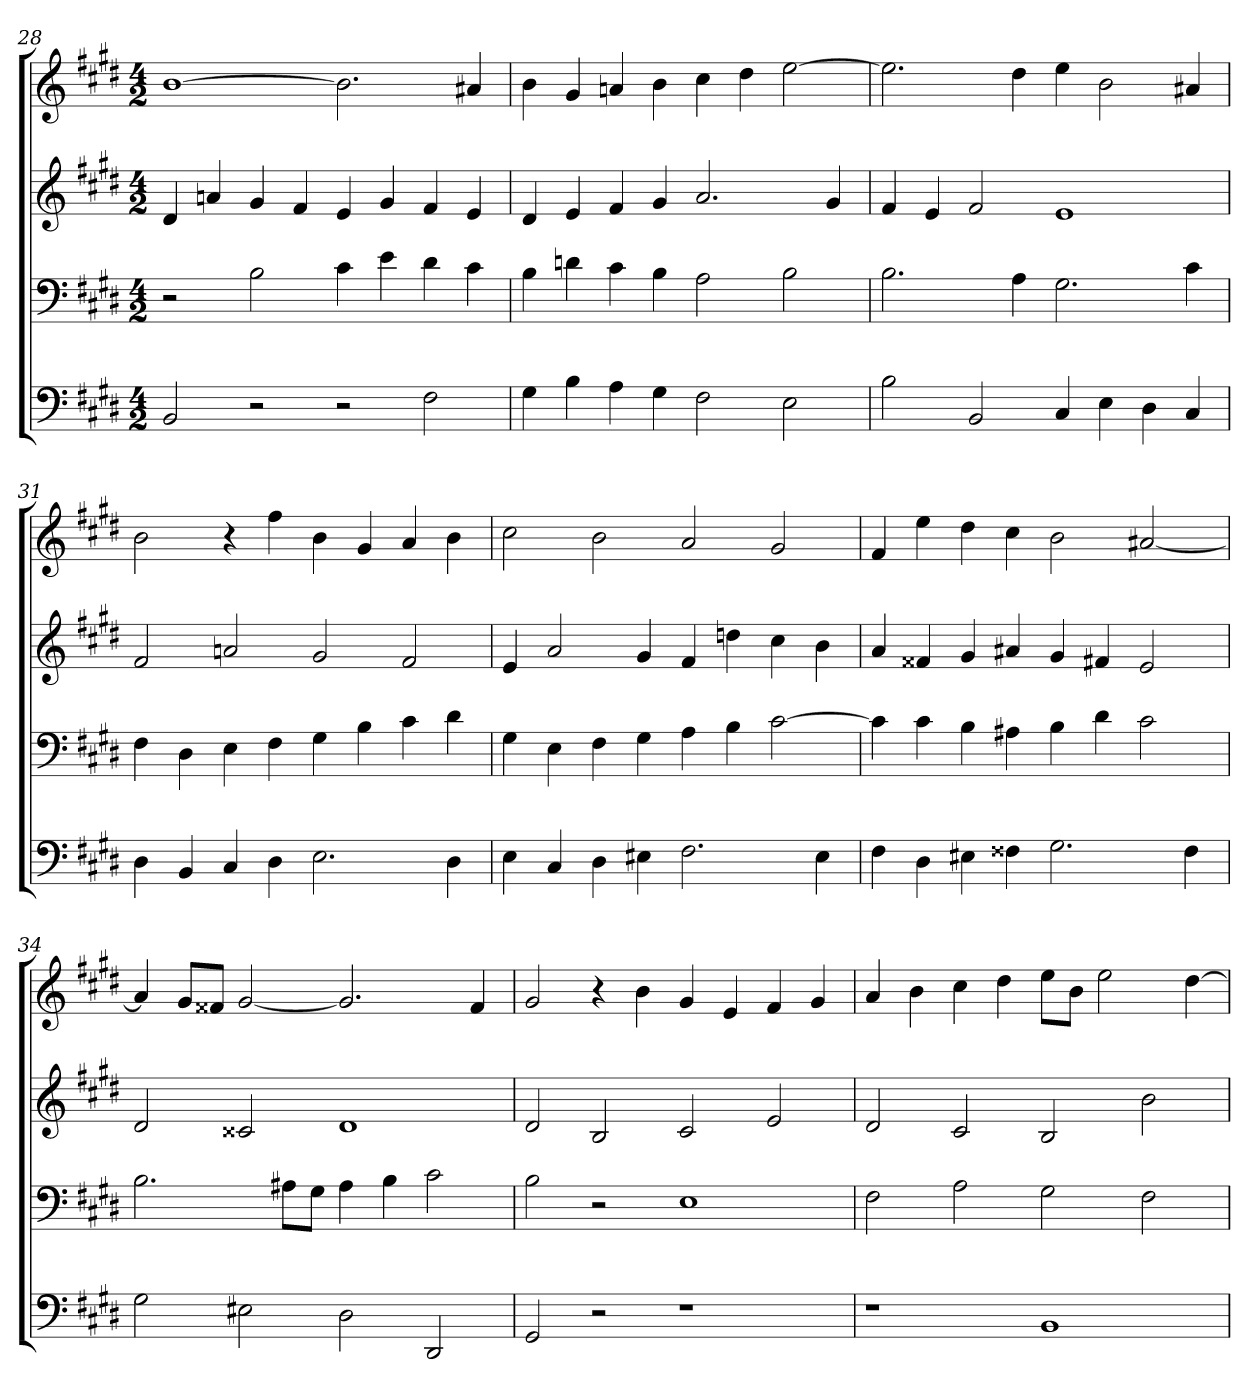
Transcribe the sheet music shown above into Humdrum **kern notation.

**kern	**kern	**kern	**kern
*part4	*part3	*part2	*part1
*staff4	*staff3	*staff2	*staff1
*clefF4	*clefF4	*clefG2	*clefG2
*k[f#c#g#d#]	*k[f#c#g#d#]	*k[f#c#g#d#]	*k[f#c#g#d#]
*E:	*E:	*E:	*E:
*M4/2	*M4/2	*M4/2	*M4/2
=28	=28	=28	=28
2BB	2r	4d#	[1b
.	.	4an	.
2r	2B	4g#	.
.	.	4f#	.
2r	4c#	4e	2.b]
.	4e	4g#	.
2F#	4d#	4f#	.
.	4c#	4e	4a#X
=29	=29	=29	=29
4G#	4B	4d#	4b
4B	4dn	4e	4g#
4A	4c#	4f#	4an
4G#	4B	4g#	4b
2F#	2A	2.a	4cc#
.	.	.	4dd#
2E	2B	.	[2ee
.	.	4g#	.
=30	=30	=30	=30
2B	2.B	4f#	2.ee]
.	.	4e	.
2BB	.	2f#	.
.	4A	.	4dd#
4C#	2.G#	1e	4ee
4E	.	.	2b
4D#	.	.	.
4C#	4c#	.	4a#X
=31	=31	=31	=31
4D#	4F#	2f#	2b
4BB	4D#	.	.
4C#	4E	2an	4r
4D#	4F#	.	4ff#
2.E	4G#	2g#	4b
.	4B	.	4g#
.	4c#	2f#	4a
4D#	4d#	.	4b
=32	=32	=32	=32
4E	4G#	4e	2cc#
4C#	4E	2a	.
4D#	4F#	.	2b
4E#X	4G#	4g#	.
2.F#	4A	4f#	2a
.	4B	4ddn	.
.	[2c#	4cc#	2g#
4E#	.	4b	.
=33	=33	=33	=33
4F#	4c#]	4a	4f#
4D#	4c#	4f##X	4ee
4E#X	4B	4g#	4dd#
4F##X	4A#X	4a#X	4cc#
2.G#	4B	4g#	2b
.	4d#	4f#X	.
.	2c#	2e	[2a#X
4F##	.	.	.
=34	=34	=34	=34
2G#	2.B	2d#	4a#]
.	.	.	8g#/L
.	.	.	8f##X/J
2E#X	.	2c##X	[2g#
.	8A#X\L	.	.
.	8G#\J	.	.
2D#	4A#	1d#	2.g#]
.	4B	.	.
2DD#	2c#	.	.
.	.	.	4f##
=35	=35	=35	=35
2GG#	2B	2d#	2g#
2r	2r	2B	4r
.	.	.	4b
1r	1E	2c#	4g#
.	.	.	4e
.	.	2e	4f#
.	.	.	4g#
=36	=36	=36	=36
1r	2F#	2d#	4a
.	.	.	4b
.	2A	2c#	4cc#
.	.	.	4dd#
1BB	2G#	2B	8ee\L
.	.	.	8b\J
.	.	.	2ee
.	2F#	2b	.
.	.	.	[4dd#
=	=	=	=
*-	*-	*-	*-
